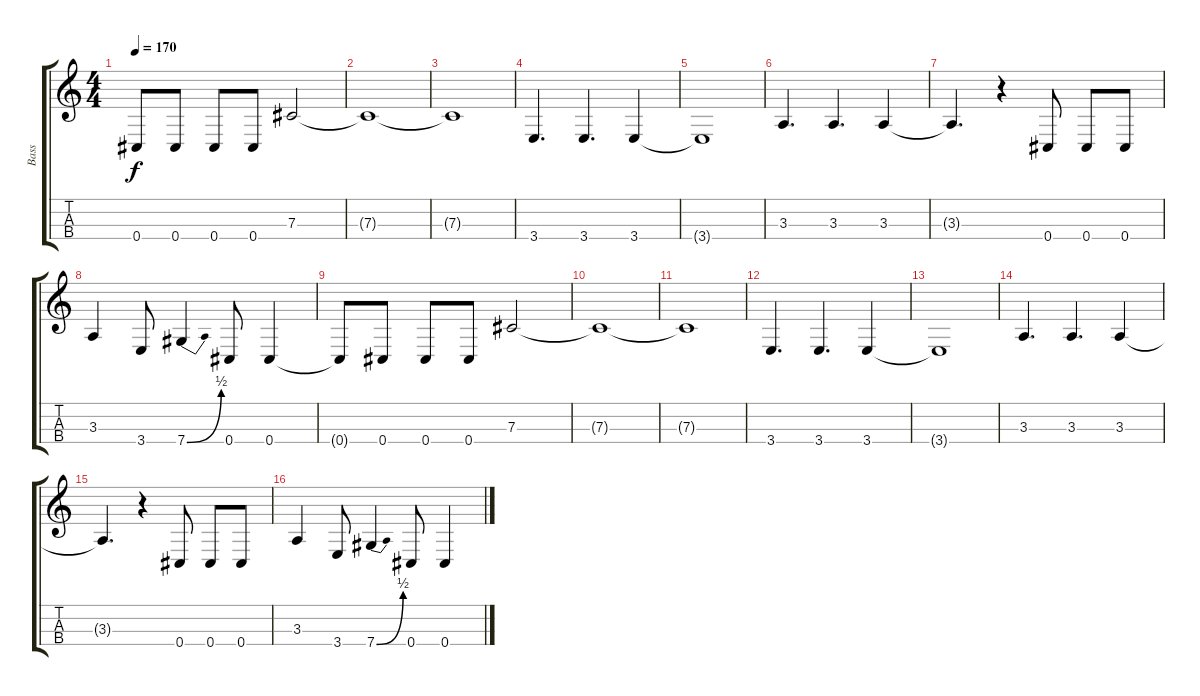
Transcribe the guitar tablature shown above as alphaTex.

\track ("Bass" "Bass") {instrument electricbasspick}
\staff {score tabs}
\tuning (E3 B2 Gb2 Db2) {hide}
\ts (4 4)
\tempo 170
\clef g2
\ks c
0.4{t}.8{dy f} 0.4.8 0.4.8 0.4.8 7.3.2 |
7.3{t}.1 |
7.3{t}.1 |
3.4.4{d} 3.4.4{d} 3.4.4 |
3.4{t}.1 |
3.3.4{d} 3.3.4{d} 3.3.4 |
3.3{t}.4{d} r.4 0.4.8 0.4.8 0.4.8 |
3.3.4 3.4.8 7.4{be (bend 0 0 60 2)}.4 0.4.8 0.4.4 |
0.4{t}.8 0.4.8 0.4.8 0.4.8 7.3.2 |
7.3{t}.1 |
7.3{t}.1 |
3.4.4{d} 3.4.4{d} 3.4.4 |
3.4{t}.1 |
3.3.4{d} 3.3.4{d} 3.3.4 |
3.3{t}.4{d} r.4 0.4.8 0.4.8 0.4.8 |
3.3.4 3.4.8 7.4{be (bend 0 0 60 2)}.4 0.4.8 0.4.4
